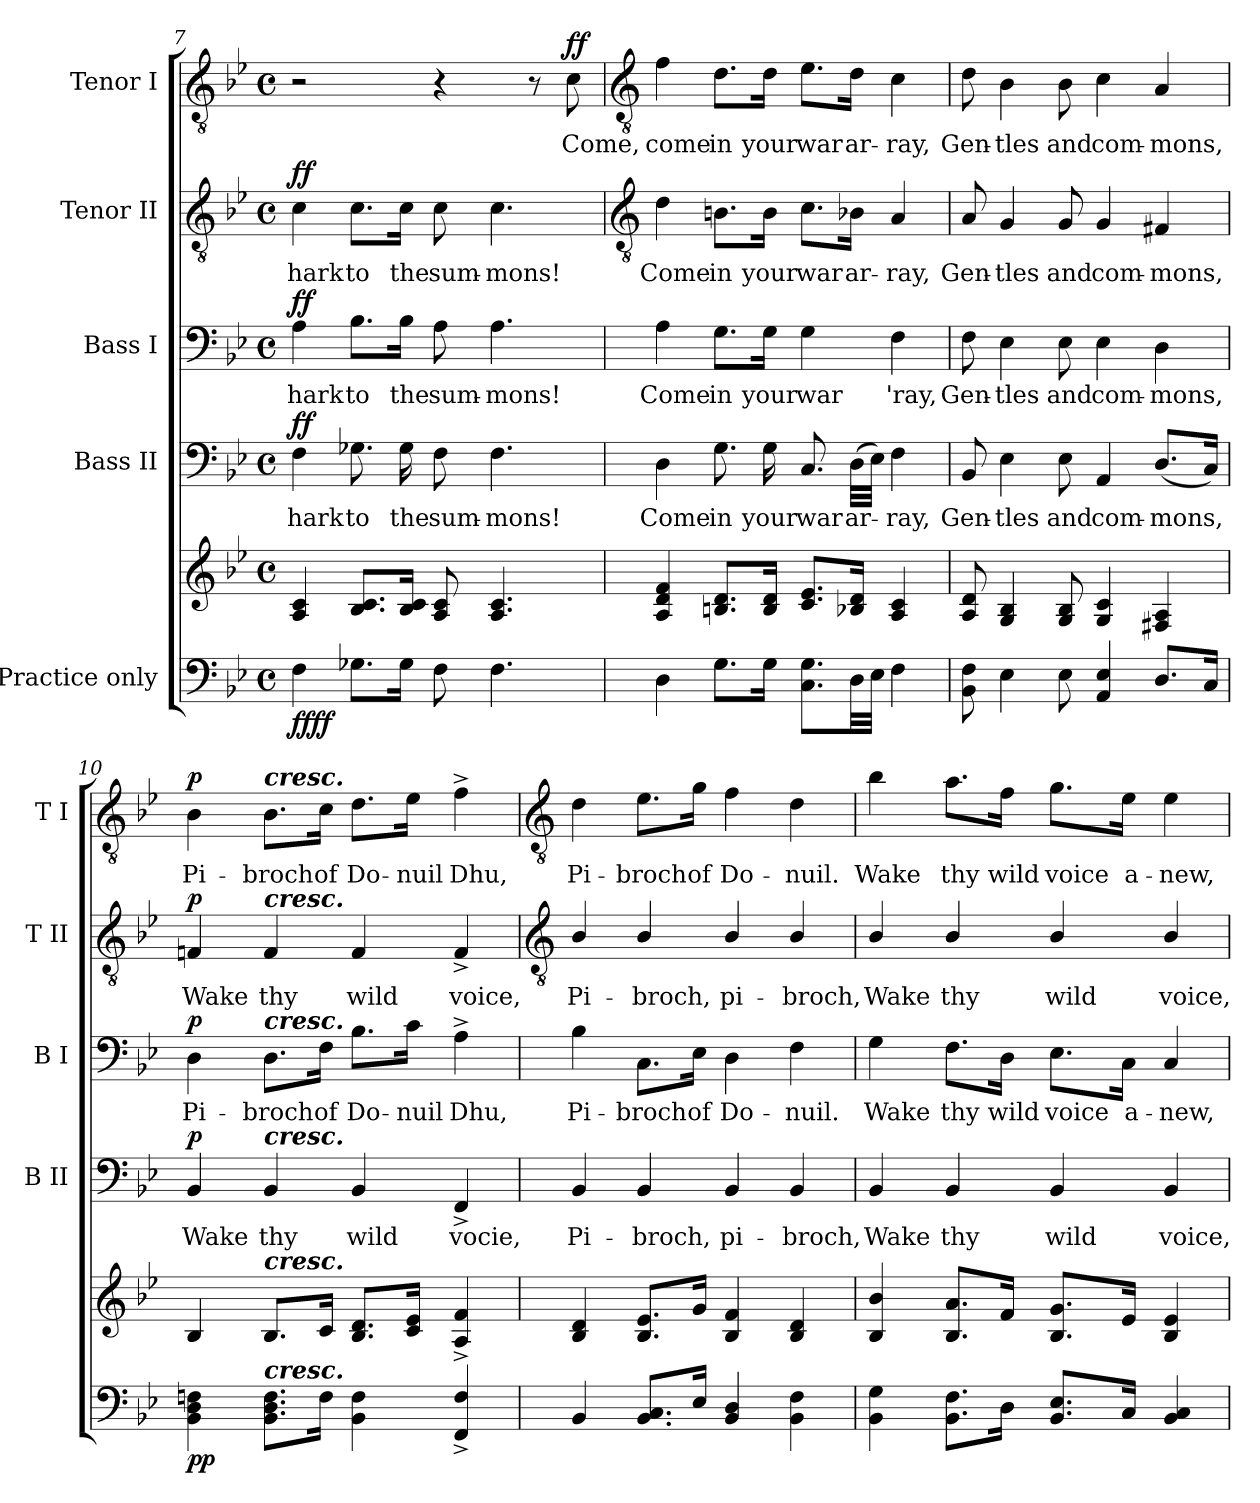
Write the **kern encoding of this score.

**kern	**kern	**dynam	**kern	**text	**dynam	**kern	**text	**dynam	**kern	**text	**dynam	**kern	**text	**dynam
*part5	*part5	*part5	*part4	*part4	*part4	*part3	*part3	*part3	*part2	*part2	*part2	*part1	*part1	*part1
*staff6	*staff5	*staff5/6	*staff4	*staff4	*staff4	*staff3	*staff3	*staff3	*staff2	*staff2	*staff2	*staff1	*staff1	*staff1
*I"Practice only	*	*	*I"Bass II	*	*	*I"Bass I	*	*	*I"Tenor II	*	*	*I"Tenor I	*	*
*	*	*	*I'B II	*	*	*I'B I	*	*	*I'T II	*	*	*I'T I	*	*
*clefF4	*clefG2	*	*clefF4	*	*	*clefF4	*	*	*clefGv2	*	*	*clefGv2	*	*
*k[b-e-]	*k[b-e-]	*	*k[b-e-]	*	*	*k[b-e-]	*	*	*k[b-e-]	*	*	*k[b-e-]	*	*
*B-:	*B-:	*	*B-:	*	*	*B-:	*	*	*B-:	*	*	*B-:	*	*
*M4/4	*M4/4	*	*M4/4	*	*	*M4/4	*	*	*M4/4	*	*	*M4/4	*	*
*met(c)	*met(c)	*	*met(c)	*	*	*met(c)	*	*	*met(c)	*	*	*met(c)	*	*
=7	=7	=7	=7	=7	=7	=7	=7	=7	=7	=7	=7	=7	=7	=7
!	!	!LO:DY:b=2	!	!LO:LY:b	!	!	!LO:LY:b	!	!	!LO:LY:b	!	!	!	!
!	!	!LO:DY:n=1:b	!	!	!LO:DY:b	!	!	!LO:DY:b	!	!	!LO:DY:b	!	!	!
4F	4A 4c	ff ff	4F	hark	ff	4A	hark	ff	4c	hark	ff	2r	.	.
!	!	!	!	!LO:LY:b	!	!	!LO:LY:b	!	!	!LO:LY:b	!	!	!	!
8.G-XL	8.B- 8.cL	.	8.G-X	to	.	8.B-\L	to	.	8.c\L	to	.	.	.	.
!	!	!	!	!LO:LY:b	!	!	!LO:LY:b	!	!	!LO:LY:b	!	!	!	!
16G-J	16B- 16cJ	.	16G-	the	.	16B-\Jk	the	.	16c\Jk	the	.	.	.	.
!	!	!	!	!LO:LY:b	!	!	!LO:LY:b	!	!	!LO:LY:b	!	!	!	!
8F	8A 8c	.	8F	sum-	.	8A	sum-	.	8c	sum-	.	4r	.	.
!	!	!	!	!LO:LY:b	!	!	!LO:LY:b	!	!	!LO:LY:b	!	!	!	!
4.F	4.A 4.c	.	4.F	-mons!	.	4.A	-mons!	.	4.c	-mons!	.	.	.	.
.	.	.	.	.	.	.	.	.	.	.	.	8r	.	.
!	!	!	!	!	!	!	!	!	!	!	!	!	!LO:LY:b	!LO:DY:b
.	.	.	.	.	.	.	.	.	.	.	.	8c	Come,	ff
!!LO:LB:g=z
=8	=8	=8	=8	=8	=8	=8	=8	=8	=8	=8	=8	=8	=8	=8
*	*	*	*	*	*	*	*	*	*clefGv2	*	*	*clefGv2	*	*
!	!	!	!	!LO:LY:b	!	!	!LO:LY:b	!	!	!LO:LY:b	!	!	!LO:LY:b	!
4D	4A 4d 4f	.	4D	Come	.	4A	Come	.	4d	Come	.	4f	come	.
!	!	!	!	!LO:LY:b	!	!	!LO:LY:b	!	!	!LO:LY:b	!	!	!LO:LY:b	!
8.GL	8.Bn 8.dL	.	8.G	in	.	8.G\L	in	.	8.Bn\L	in	.	8.d\L	in	.
!	!	!	!	!LO:LY:b	!	!	!LO:LY:b	!	!	!LO:LY:b	!	!	!LO:LY:b	!
16GJ	16B 16dJ	.	16G	your	.	16G\Jk	your	.	16B\Jk	your	.	16d\Jk	your	.
!	!	!	!	!LO:LY:b	!	!	!LO:LY:b	!	!	!LO:LY:b	!	!	!LO:LY:b	!
8.C 8.GL	8.c 8.e-L	.	8.C	war	.	4G	war	.	8.c\L	war	.	8.e-\L	war	.
!	!	!	!	!LO:LY:b	!	!	!	!	!	!LO:LY:b	!	!	!LO:LY:b	!
32DLL	16B-X 16dJ	.	(>32DLLL	ar-	.	.	.	.	16B-X\Jk	ar-	.	16d\Jk	ar-	.
32E-JJJ	.	.	32E-JJJ)	.	.	.	.	.	.	.	.	.	.	.
!	!	!	!	!LO:LY:b	!	!	!LO:LY:b	!	!	!LO:LY:b	!	!	!LO:LY:b	!
4F	4A 4c	.	4F	ray,	.	4F	'ray,	.	4A	-ray,	.	4c	-ray,	.
=9	=9	=9	=9	=9	=9	=9	=9	=9	=9	=9	=9	=9	=9	=9
!	!	!	!	!LO:LY:b	!	!	!LO:LY:b	!	!	!LO:LY:b	!	!	!LO:LY:b	!
8BB- 8F	8A 8d	.	8BB-	Gen-	.	8F	Gen-	.	8A	Gen-	.	8d	Gen-	.
!	!	!	!	!LO:LY:b	!	!	!LO:LY:b	!	!	!LO:LY:b	!	!	!LO:LY:b	!
4E-	4G 4B-	.	4E-	-tles	.	4E-	-tles	.	4G	-tles	.	4B-	-tles	.
!	!	!	!	!LO:LY:b	!	!	!LO:LY:b	!	!	!LO:LY:b	!	!	!LO:LY:b	!
8E-	8G 8B-	.	8E-	and	.	8E-	and	.	8G	and	.	8B-	and	.
!	!	!	!	!LO:LY:b	!	!	!LO:LY:b	!	!	!LO:LY:b	!	!	!LO:LY:b	!
4AA 4E-	4G 4c	.	4AA	com-	.	4E-	com-	.	4G	com-	.	4c	com-	.
!	!	!	!	!LO:LY:b	!	!	!LO:LY:b	!	!	!LO:LY:b	!	!	!LO:LY:b	!
8.DL	4F#X 4A	.	(<8.DL	-mons,	.	4D	-mons,	.	4F#X	-mons,	.	4A	-mons,	.
16CJ	.	.	16CJ)	.	.	.	.	.	.	.	.	.	.	.
=10	=10	=10	=10	=10	=10	=10	=10	=10	=10	=10	=10	=10	=10	=10
!	!	!LO:DY:b=2	!	!LO:LY:b	!	!	!LO:LY:b	!	!	!LO:LY:b	!	!	!LO:LY:b	!
!	!	!LO:DY:n=1:b	!	!	!LO:DY:b	!	!	!LO:DY:b	!	!	!LO:DY:b	!	!	!LO:DY:b
4BB- 4D 4Fn	4B-	p p	4BB-	Wake	p	4D	Pi-	p	4Fn	Wake	p	4B-	Pi-	p
!	!	!	!	!	!	!	!	!	!	!	!	!LO:TX:a:Bi:t=cresc.	!	!
!	!	!	!	!	!	!	!	!	!LO:TX:a:Bi:t=cresc.	!	!	!	!	!
!	!	!	!	!	!	!LO:TX:a:Bi:t=cresc.	!	!	!	!	!	!	!	!
!	!	!	!LO:TX:a:Bi:t=cresc.	!	!	!	!	!	!	!	!	!	!	!
!	!LO:TX:a:Bi:t=cresc.	!	!	!	!	!	!	!	!	!	!	!	!	!
!LO:TX:a:Bi:t=cresc.	!	!	!	!	!	!	!	!	!	!	!	!	!	!
!	!	!	!	!LO:LY:b	!	!	!LO:LY:b	!	!	!LO:LY:b	!	!	!LO:LY:b	!
8.BB- 8.D 8.FL	8.B-L	.	4BB-	thy	.	8.D\L	-broch	.	4F	thy	.	8.B-\L	-broch	.
!	!	!	!	!	!	!	!LO:LY:b	!	!	!	!	!	!LO:LY:b	!
16FJ	16cJ	.	.	.	.	16F\Jk	of	.	.	.	.	16c\Jk	of	.
!	!	!	!	!LO:LY:b	!	!	!LO:LY:b	!	!	!LO:LY:b	!	!	!LO:LY:b	!
4BB- 4F	8.B- 8.dL	.	4BB-	wild	.	8.B-\L	Do-	.	4F	wild	.	8.d\L	Do-	.
!	!	!	!	!	!	!	!LO:LY:b	!	!	!	!	!	!LO:LY:b	!
.	16c 16e-J	.	.	.	.	16c\Jk	-nuil	.	.	.	.	16e-\Jk	-nuil	.
!	!	!	!	!LO:LY:b	!	!	!LO:LY:b	!	!	!LO:LY:b	!	!	!LO:LY:b	!
4FF^ 4F^	4A^ 4f^	.	4FF^	vocie,	.	4A^	Dhu,	.	4F^	voice,	.	4f^	Dhu,	.
!!LO:LB:g=z
=11	=11	=11	=11	=11	=11	=11	=11	=11	=11	=11	=11	=11	=11	=11
*	*	*	*	*	*	*	*	*	*clefGv2	*	*	*clefGv2	*	*
!	!	!	!	!LO:LY:b	!	!	!LO:LY:b	!	!	!LO:LY:b	!	!	!LO:LY:b	!
4BB-	4B- 4d	.	4BB-	Pi-	.	4B-	Pi-	.	4B-/	Pi-	.	4d	Pi-	.
!	!	!	!	!LO:LY:b	!	!	!LO:LY:b	!	!	!LO:LY:b	!	!	!LO:LY:b	!
8.BB- 8.CL	8.B- 8.e-L	.	4BB-	-broch,	.	8.C\L	-broch	.	4B-/	-broch,	.	8.e-\L	-broch	.
!	!	!	!	!	!	!	!LO:LY:b	!	!	!	!	!	!LO:LY:b	!
16E-J	16gJ	.	.	.	.	16E-\Jk	of	.	.	.	.	16g\Jk	of	.
!	!	!	!	!LO:LY:b	!	!	!LO:LY:b	!	!	!LO:LY:b	!	!	!LO:LY:b	!
4BB- 4D	4B- 4f	.	4BB-	pi-	.	4D	Do-	.	4B-/	pi-	.	4f	Do-	.
!	!	!	!	!LO:LY:b	!	!	!LO:LY:b	!	!	!LO:LY:b	!	!	!LO:LY:b	!
4BB- 4F	4B- 4d	.	4BB-	-broch,	.	4F	-nuil.	.	4B-/	-broch,	.	4d	-nuil.	.
=12	=12	=12	=12	=12	=12	=12	=12	=12	=12	=12	=12	=12	=12	=12
!	!	!	!	!LO:LY:b	!	!	!LO:LY:b	!	!	!LO:LY:b	!	!	!LO:LY:b	!
4BB- 4G	4B- 4b-	.	4BB-	Wake	.	4G	Wake	.	4B-/	Wake	.	4b-	Wake	.
!	!	!	!	!LO:LY:b	!	!	!LO:LY:b	!	!	!LO:LY:b	!	!	!LO:LY:b	!
8.BB- 8.FL	8.B- 8.aL	.	4BB-	thy	.	8.F\L	thy	.	4B-/	thy	.	8.a\L	thy	.
!	!	!	!	!	!	!	!LO:LY:b	!	!	!	!	!	!LO:LY:b	!
16DJ	16fJ	.	.	.	.	16D\Jk	wild	.	.	.	.	16f\Jk	wild	.
!	!	!	!	!LO:LY:b	!	!	!LO:LY:b	!	!	!LO:LY:b	!	!	!LO:LY:b	!
8.BB- 8.E-L	8.B- 8.gL	.	4BB-	wild	.	8.E-\L	voice	.	4B-/	wild	.	8.g\L	voice	.
!	!	!	!	!	!	!	!LO:LY:b	!	!	!	!	!	!LO:LY:b	!
16CJ	16e-J	.	.	.	.	16C\Jk	a-	.	.	.	.	16e-\Jk	a-	.
!	!	!	!	!LO:LY:b	!	!	!LO:LY:b	!	!	!LO:LY:b	!	!	!LO:LY:b	!
4BB- 4C	4B- 4e-	.	4BB-	voice,	.	4C	-new,	.	4B-/	voice,	.	4e-	-new,	.
=	=	=	=	=	=	=	=	=	=	=	=	=	=	=
*-	*-	*-	*-	*-	*-	*-	*-	*-	*-	*-	*-	*-	*-	*-
